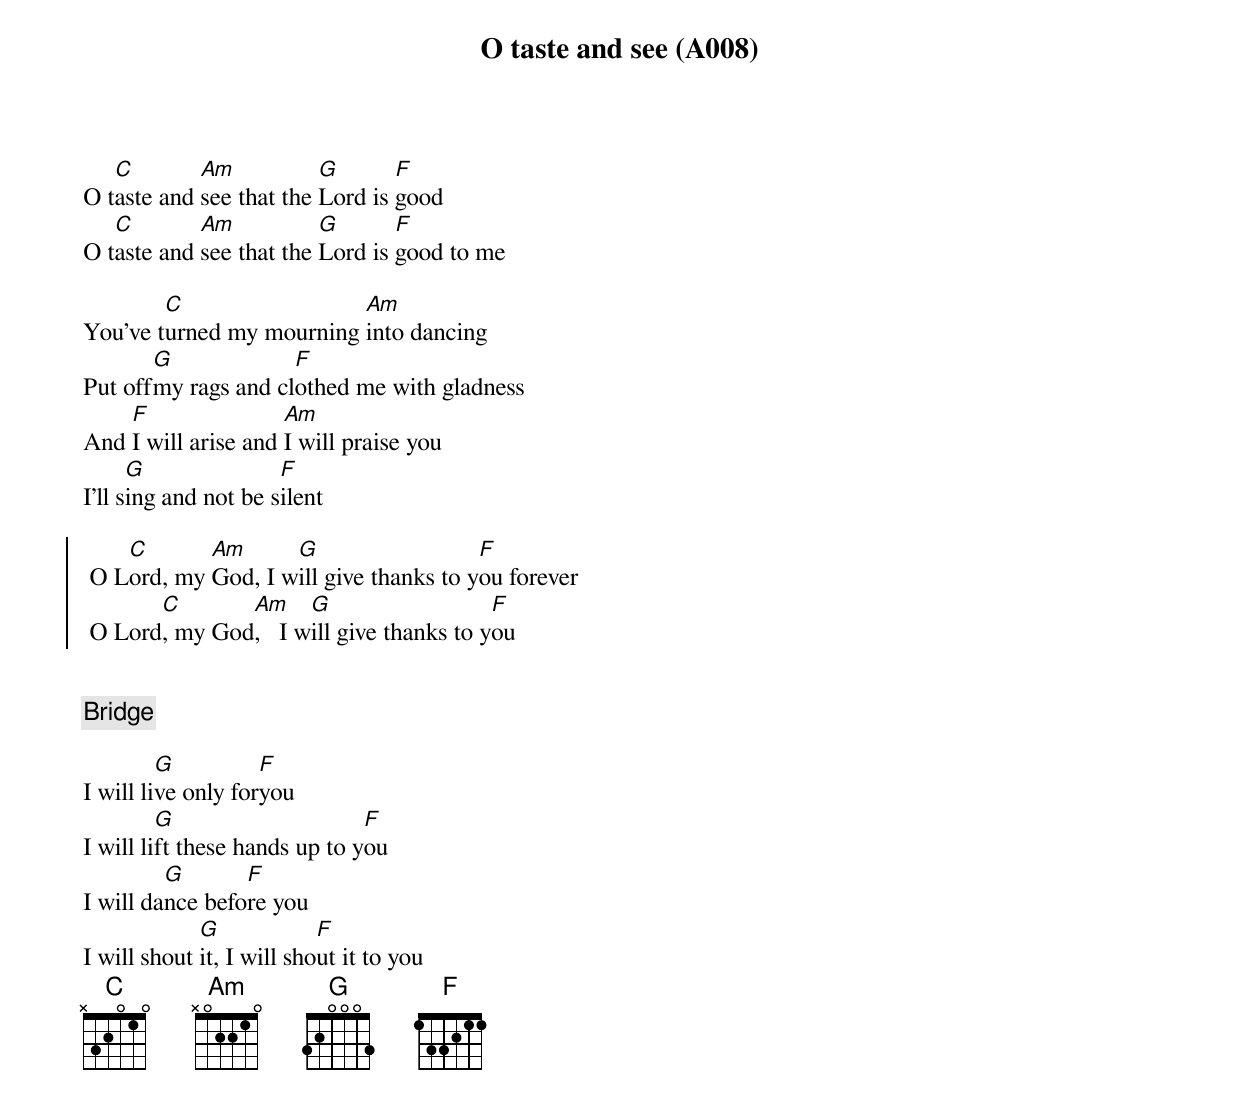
{title: O taste and see (A008)}
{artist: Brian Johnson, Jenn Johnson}

O t[C]aste and [Am]see that the [G]Lord is [F]good
O t[C]aste and [Am]see that the [G]Lord is [F]good to me

You've t[C]urned my mourning [Am]into dancing
Put off[G]my rags and cl[F]othed me with gladness
And [F]I will arise and [Am]I will praise you
I'll s[G]ing and not be s[F]ilent

{soc}
 O L[C]ord, my [Am]God, I w[G]ill give thanks to y[F]ou forever
 O Lord[C], my God[Am],   I w[G]ill give thanks to y[F]ou
 {eoc}


{comment: Bridge}

I will li[G]ve only for[F]you
I will li[G]ft these hands up to y[F]ou
I will da[G]nce befo[F]re you
I will shout [G]it, I will sho[F]ut it to you
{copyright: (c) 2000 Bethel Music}
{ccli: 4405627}
